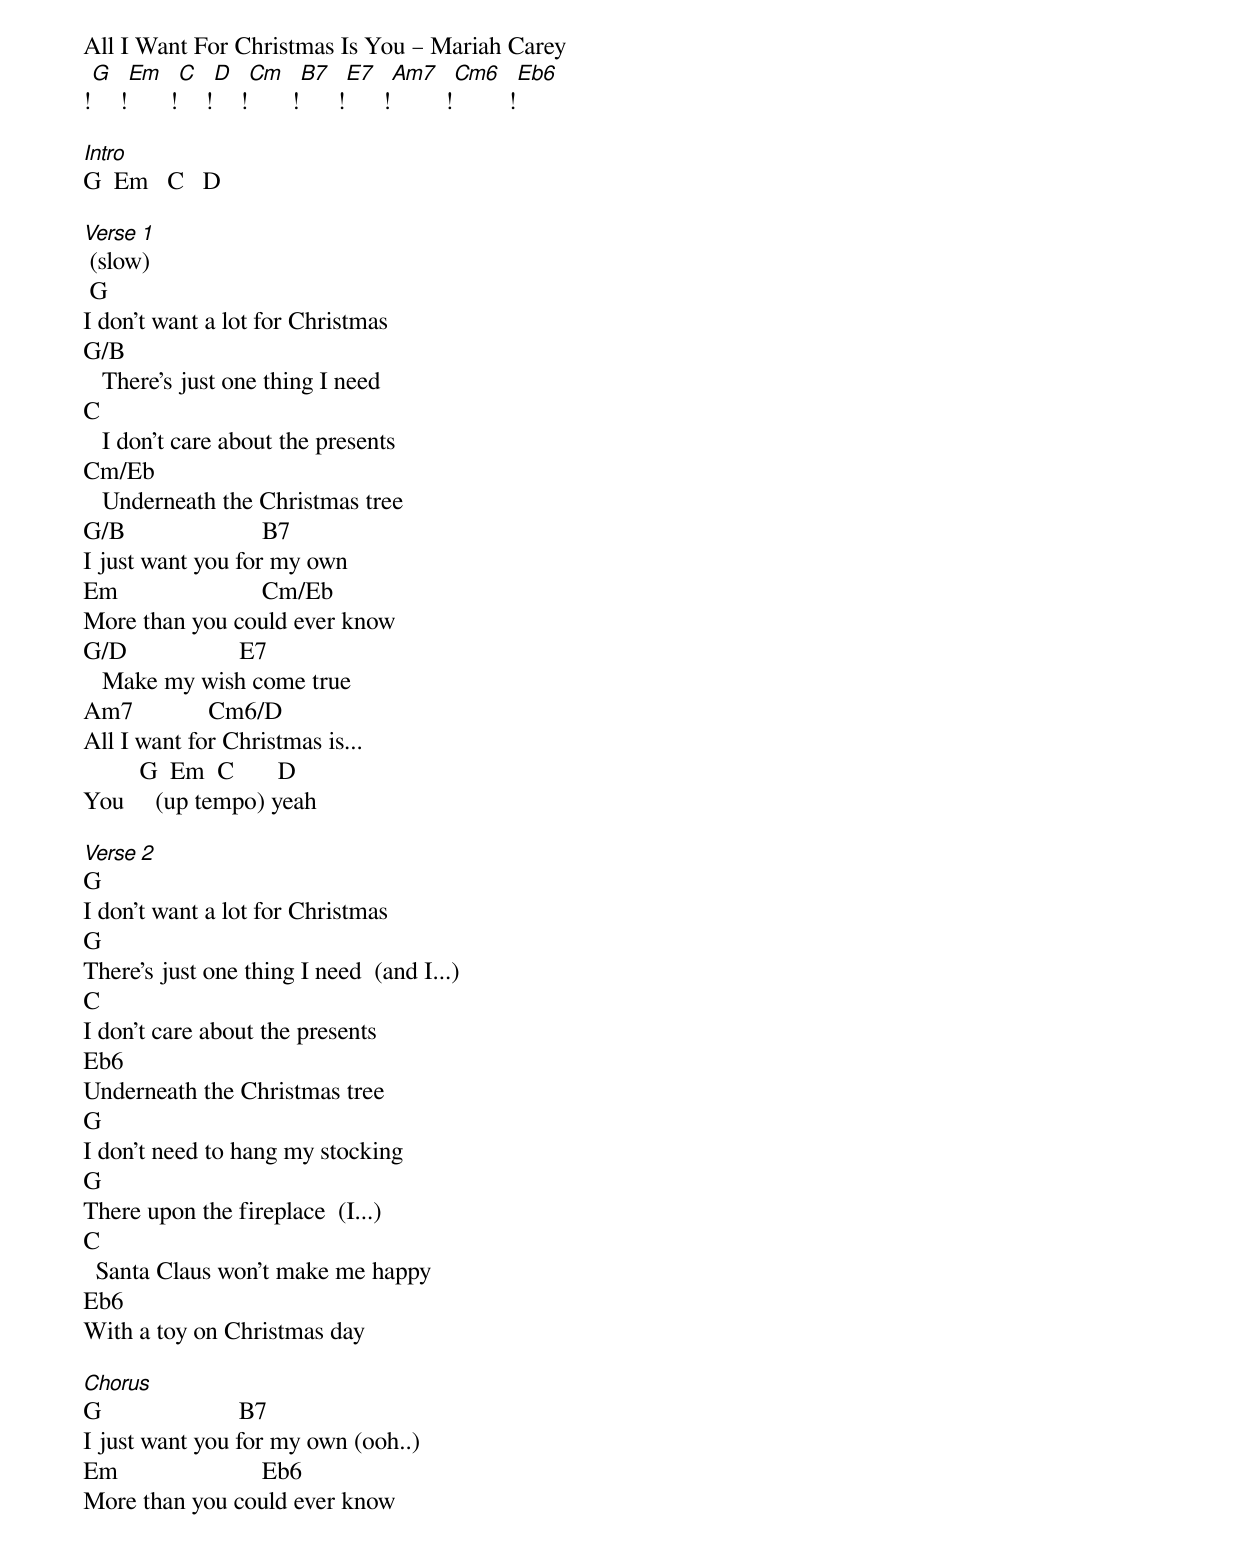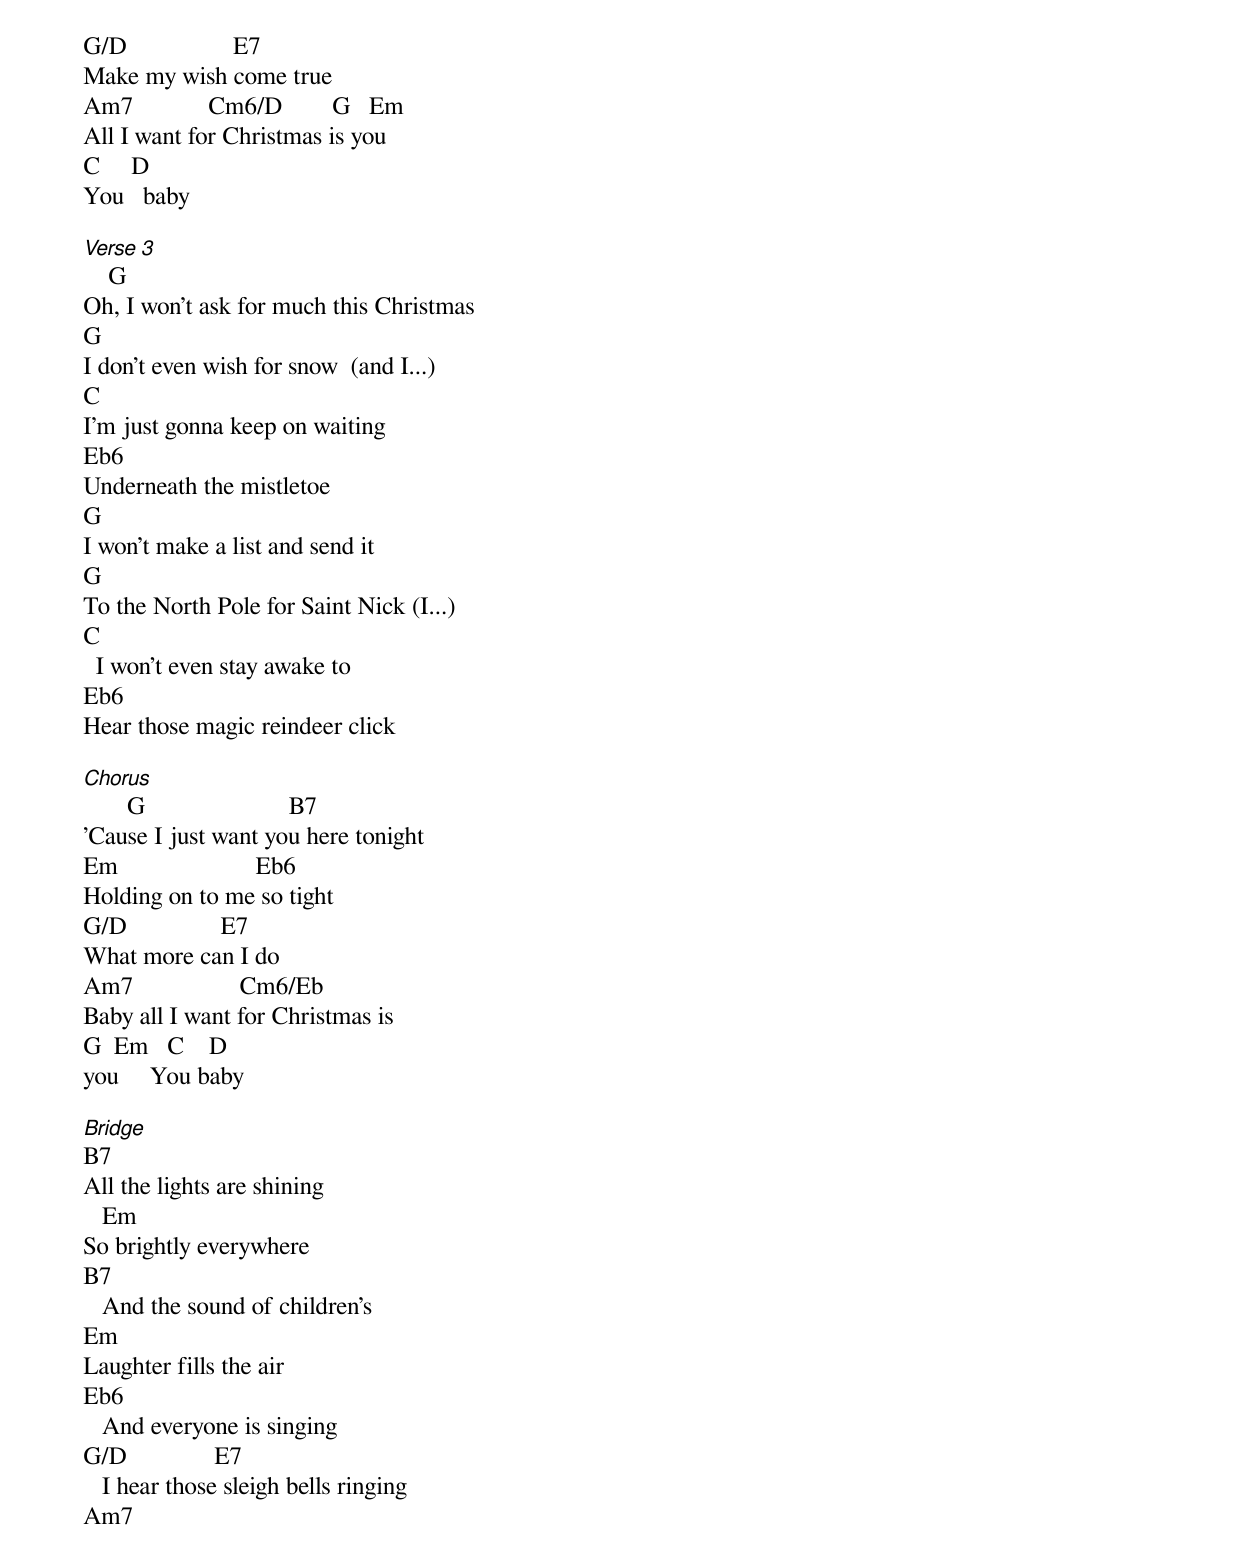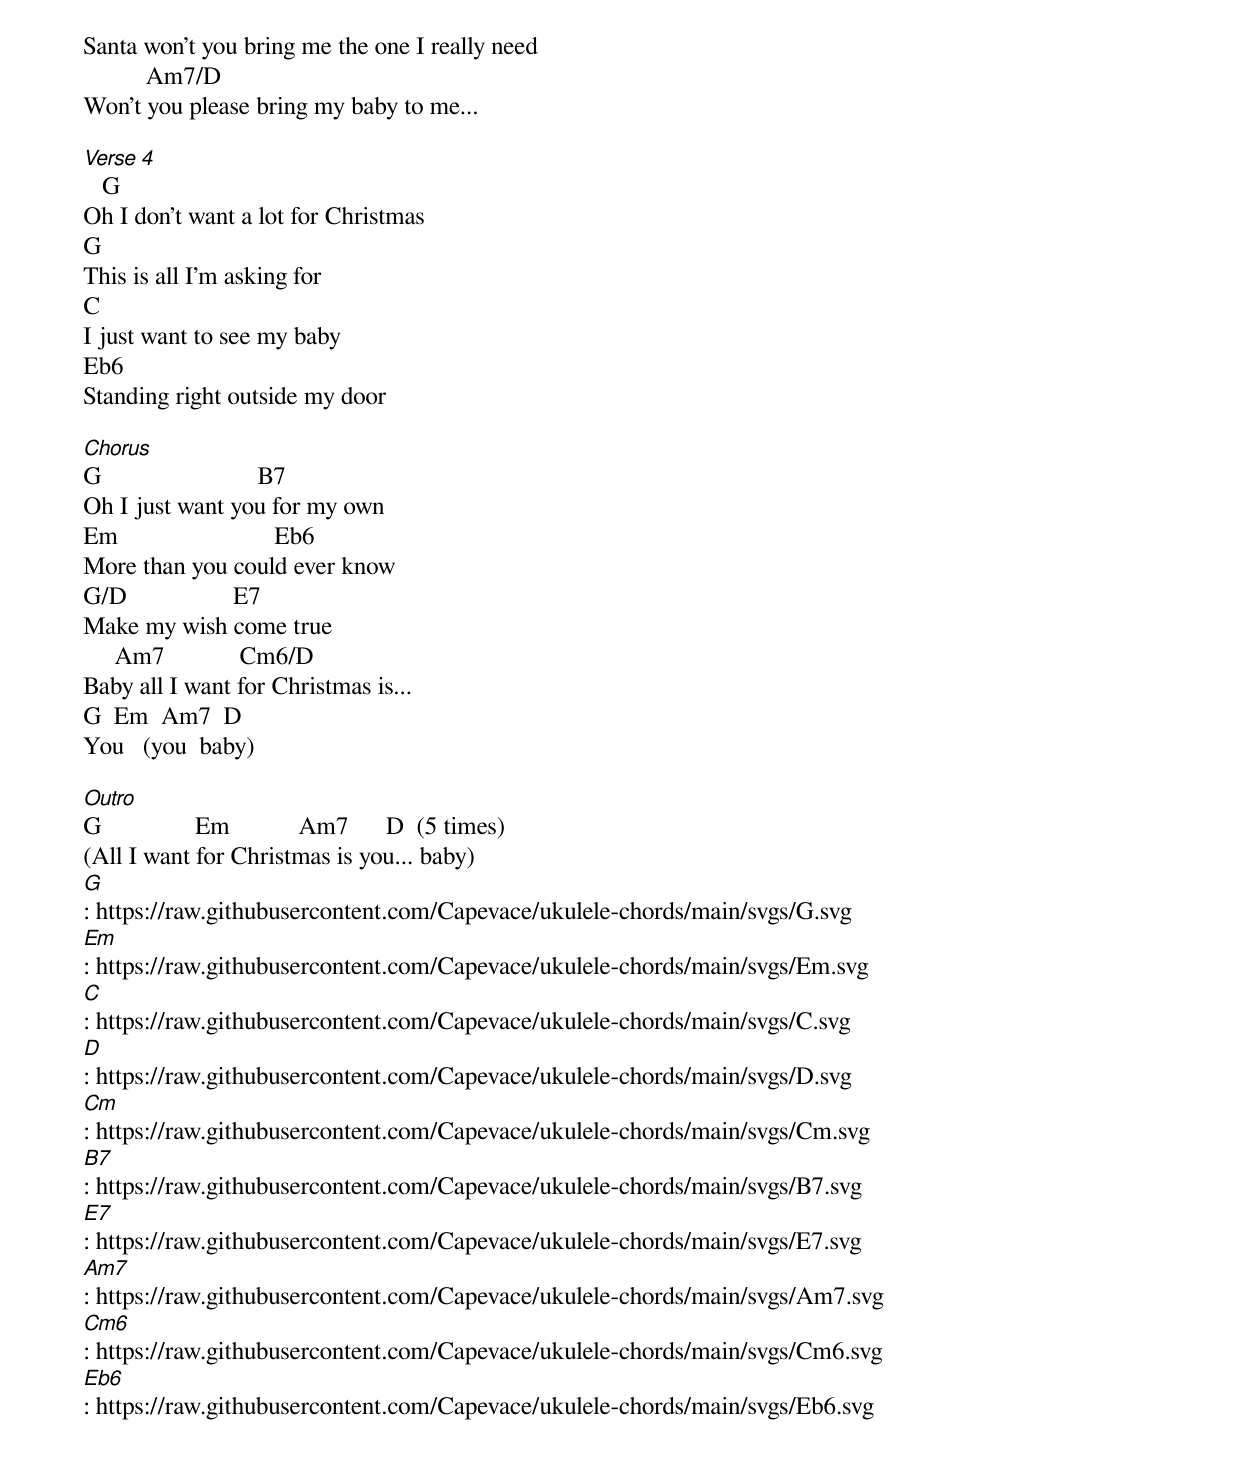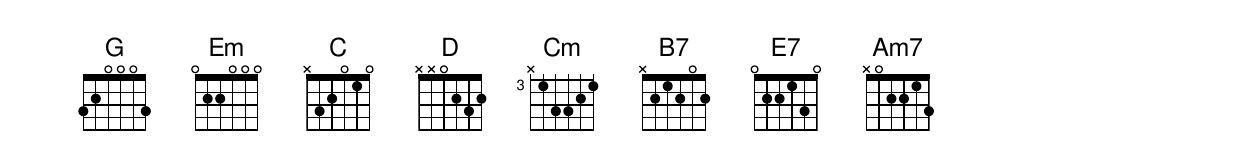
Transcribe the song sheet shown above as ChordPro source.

All I Want For Christmas Is You – Mariah Carey
![G][] ![Em][] ![C][] ![D][] ![Cm][] ![B7][] ![E7][] ![Am7][] ![Cm6][] ![Eb6][]

[Intro]
G  Em   C   D

[Verse 1] (slow)
 G
I don't want a lot for Christmas
G/B
   There's just one thing I need
C
   I don't care about the presents
Cm/Eb
   Underneath the Christmas tree
G/B                      B7
I just want you for my own
Em                       Cm/Eb
More than you could ever know
G/D                  E7
   Make my wish come true
Am7            Cm6/D
All I want for Christmas is...
         G  Em  C       D
You     (up tempo) yeah

[Verse 2]
G
I don't want a lot for Christmas
G
There's just one thing I need  (and I...)
C
I don't care about the presents
Eb6
Underneath the Christmas tree
G
I don't need to hang my stocking
G
There upon the fireplace  (I...)
C
  Santa Claus won't make me happy
Eb6
With a toy on Christmas day

[Chorus]
G                      B7
I just want you for my own (ooh..)
Em                       Eb6
More than you could ever know
G/D                 E7
Make my wish come true
Am7            Cm6/D        G   Em
All I want for Christmas is you
C     D
You   baby

[Verse 3]
    G
Oh, I won't ask for much this Christmas
G
I don't even wish for snow  (and I...)
C
I'm just gonna keep on waiting
Eb6
Underneath the mistletoe
G
I won't make a list and send it
G
To the North Pole for Saint Nick (I...)
C
  I won't even stay awake to
Eb6
Hear those magic reindeer click

[Chorus]
       G                       B7
'Cause I just want you here tonight
Em                      Eb6
Holding on to me so tight
G/D               E7
What more can I do
Am7                 Cm6/Eb
Baby all I want for Christmas is
G  Em   C    D
you     You baby

[Bridge]
B7
All the lights are shining
   Em
So brightly everywhere
B7
   And the sound of children's
Em
Laughter fills the air
Eb6
   And everyone is singing
G/D              E7
   I hear those sleigh bells ringing
Am7
Santa won't you bring me the one I really need
          Am7/D
Won't you please bring my baby to me...

[Verse 4]
   G
Oh I don't want a lot for Christmas
G
This is all I'm asking for
C
I just want to see my baby
Eb6
Standing right outside my door

[Chorus]
G                         B7
Oh I just want you for my own
Em                         Eb6
More than you could ever know
G/D                 E7
Make my wish come true
     Am7            Cm6/D
Baby all I want for Christmas is...
G  Em  Am7  D
You   (you  baby)

[Outro]
G               Em           Am7      D 	(5 times)
(All I want for Christmas is you... baby)
[G]: https://raw.githubusercontent.com/Capevace/ukulele-chords/main/svgs/G.svg
[Em]: https://raw.githubusercontent.com/Capevace/ukulele-chords/main/svgs/Em.svg
[C]: https://raw.githubusercontent.com/Capevace/ukulele-chords/main/svgs/C.svg
[D]: https://raw.githubusercontent.com/Capevace/ukulele-chords/main/svgs/D.svg
[Cm]: https://raw.githubusercontent.com/Capevace/ukulele-chords/main/svgs/Cm.svg
[B7]: https://raw.githubusercontent.com/Capevace/ukulele-chords/main/svgs/B7.svg
[E7]: https://raw.githubusercontent.com/Capevace/ukulele-chords/main/svgs/E7.svg
[Am7]: https://raw.githubusercontent.com/Capevace/ukulele-chords/main/svgs/Am7.svg
[Cm6]: https://raw.githubusercontent.com/Capevace/ukulele-chords/main/svgs/Cm6.svg
[Eb6]: https://raw.githubusercontent.com/Capevace/ukulele-chords/main/svgs/Eb6.svg
